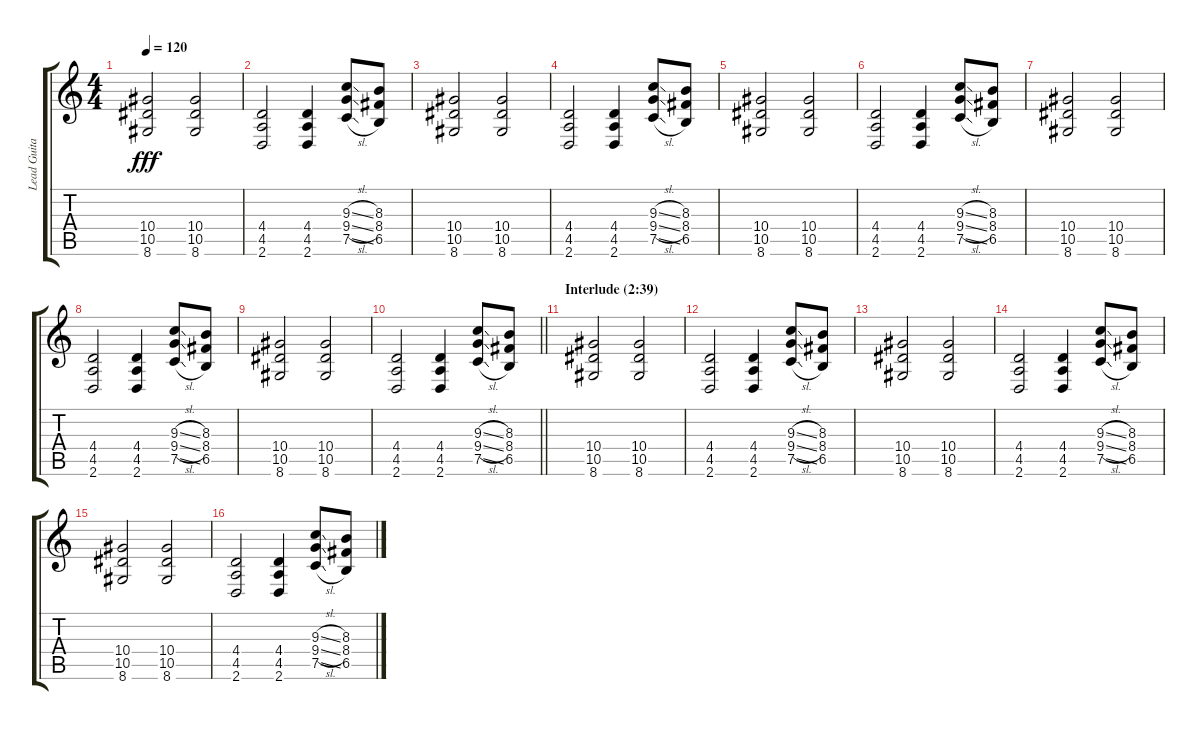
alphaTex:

\track ("Lead Guitar" "Lead Guita") {instrument distortionguitar}
\staff {score tabs}
\tuning (C4 G3 Eb3 Bb2 F2 C2) {hide}
\ts (4 4)
\tempo 120
\clef g2
\ks c
(10.4 10.5 8.6).2{dy fff} (10.4 10.5 8.6).2 |
(4.4 4.5 2.6).2 (4.4 4.5 2.6).4 (9.3{sl} 9.4{sl} 7.5{sl}).8 (8.3 8.4 6.5).8 |
(10.4 10.5 8.6).2 (10.4 10.5 8.6).2 |
(4.4 4.5 2.6).2 (4.4 4.5 2.6).4 (9.3{sl} 9.4{sl} 7.5{sl}).8 (8.3 8.4 6.5).8 |
(10.4 10.5 8.6).2 (10.4 10.5 8.6).2 |
(4.4 4.5 2.6).2 (4.4 4.5 2.6).4 (9.3{sl} 9.4{sl} 7.5{sl}).8 (8.3 8.4 6.5).8 |
(10.4 10.5 8.6).2 (10.4 10.5 8.6).2 |
(4.4 4.5 2.6).2 (4.4 4.5 2.6).4 (9.3{sl} 9.4{sl} 7.5{sl}).8 (8.3 8.4 6.5).8 |
(10.4 10.5 8.6).2 (10.4 10.5 8.6).2 |
\barLineRight lightlight
(4.4 4.5 2.6).2 (4.4 4.5 2.6).4 (9.3{sl} 9.4{sl} 7.5{sl}).8 (8.3 8.4 6.5).8 |
\section ("" "Interlude (2:39)")
(10.4 10.5 8.6).2 (10.4 10.5 8.6).2 |
(4.4 4.5 2.6).2 (4.4 4.5 2.6).4 (9.3{sl} 9.4{sl} 7.5{sl}).8 (8.3 8.4 6.5).8 |
(10.4 10.5 8.6).2 (10.4 10.5 8.6).2 |
(4.4 4.5 2.6).2 (4.4 4.5 2.6).4 (9.3{sl} 9.4{sl} 7.5{sl}).8 (8.3 8.4 6.5).8 |
(10.4 10.5 8.6).2 (10.4 10.5 8.6).2 |
(4.4 4.5 2.6).2 (4.4 4.5 2.6).4 (9.3{sl} 9.4{sl} 7.5{sl}).8 (8.3 8.4 6.5).8
